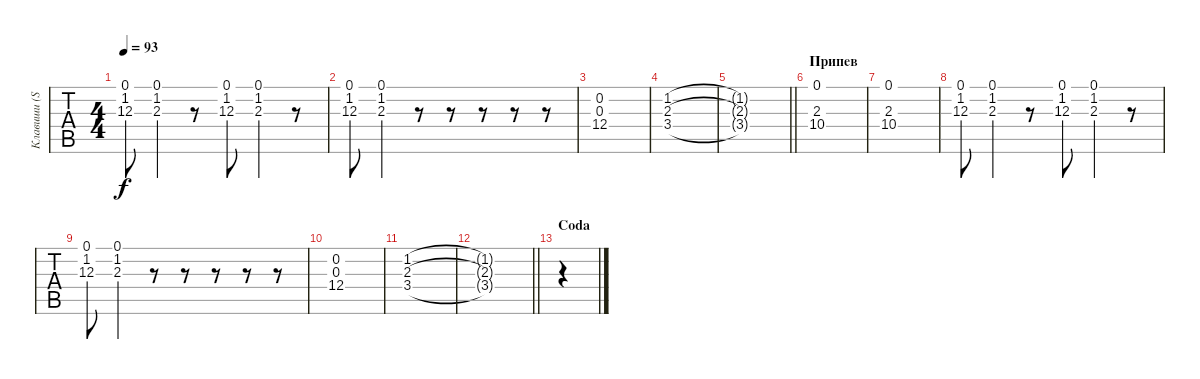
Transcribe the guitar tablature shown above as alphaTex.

\track ("Клавиши (String)" "Клавиши (S") {instrument stringensemble1}
\staff {tabs}
\tuning (E4 B3 G3 D3 A2 E2) {hide}
\ts (4 4)
\tempo 93
\clef g2
\ks c
(0.1 1.2 12.3).8{dy f} (0.1 1.2 2.3).4 r.8 (0.1 1.2 12.3).8 (0.1 1.2 2.3).4 r.8 |
(0.1 1.2 12.3).8 (0.1 1.2 2.3).4 r.8 r.8 r.8 r.8 r.8 |
(0.2 0.3 12.4).1 |
(1.2 2.3 3.4).1 |
\barLineRight lightlight
(1.2{t} 2.3{t} 3.4{t}).1 |
\section ("" "Припев")
(0.1 2.3 10.4).1 |
(0.1 2.3 10.4).1 |
(0.1 1.2 12.3).8 (0.1 1.2 2.3).4 r.8 (0.1 1.2 12.3).8 (0.1 1.2 2.3).4 r.8 |
(0.1 1.2 12.3).8 (0.1 1.2 2.3).4 r.8 r.8 r.8 r.8 r.8 |
(0.2 0.3 12.4).1 |
(1.2 2.3 3.4).1 |
\barLineRight lightlight
(1.2{t} 2.3{t} 3.4{t}).1 |
\section ("" "Coda")
